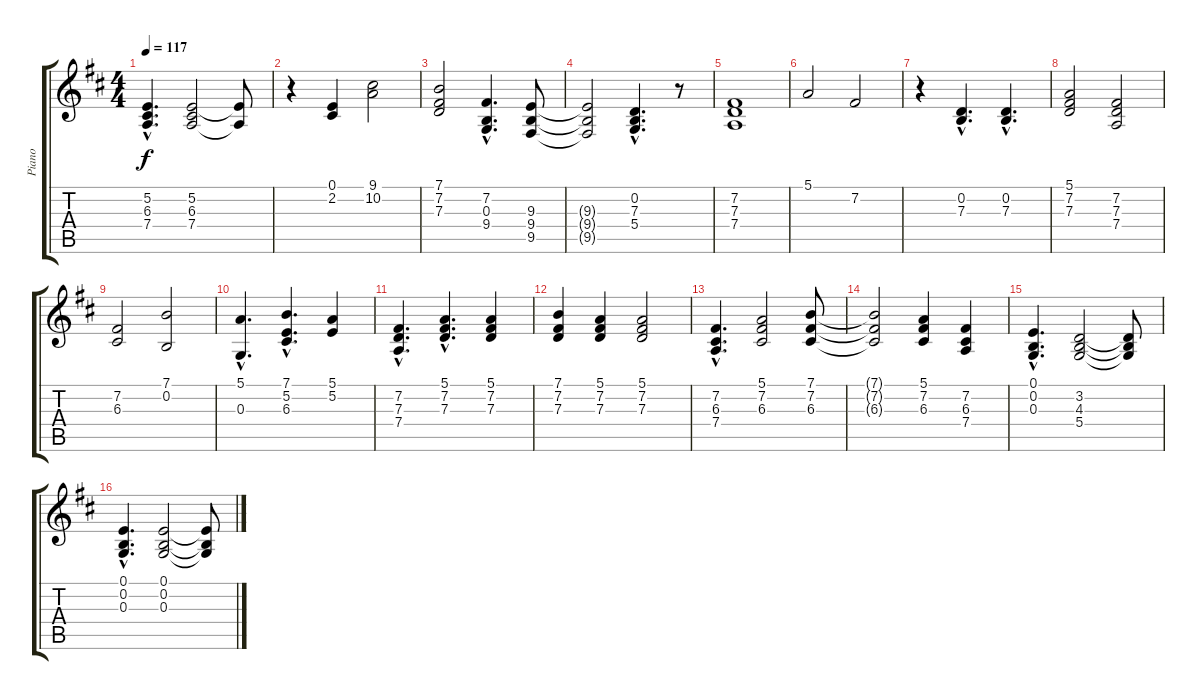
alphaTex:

\track ("Piano" "Piano") {instrument honkytonkpiano}
\staff {score tabs}
\tuning (E4 B3 G3 D3 A2 E2) {hide}
\ts (4 4)
\tempo 117
\clef g2
\ks d
(5.2{hac} 6.3{hac} 7.4{hac}).4{d dy f} (5.2 6.3 7.4).2 (5.2{t} 7.4{t}).8 |
r.4 (0.1 2.2).4 (9.1 10.2).2 |
(7.1 7.2 7.3).2 (7.2{hac} 0.3{hac} 9.4{hac}).4{d} (9.3 9.4 9.5).8 |
(9.3{t} 9.4{t} 9.5{t}).2 (0.2{hac} 7.3{hac} 5.4{hac}).4{d} r.8 |
(7.2 7.3 7.4).1 |
5.1.2 7.2.2 |
r.4 (0.2{hac} 7.3{hac}).4{d} (0.2{hac} 7.3{hac}).4{d} |
(5.1 7.2 7.3).2 (7.2 7.3 7.4).2 |
(7.2 6.3).2 (7.1 0.2).2 |
(5.1{hac} 0.3{hac}).4{d} (7.1{hac} 5.2{hac} 6.3{hac}).4{d} (5.1 5.2).4 |
(7.2{hac} 7.3{hac} 7.4{hac}).4{d} (5.1{hac} 7.2{hac} 7.3{hac}).4{d} (5.1 7.2 7.3).4 |
(7.1 7.2 7.3).4 (5.1 7.2 7.3).4 (5.1 7.2 7.3).2 |
(7.2{hac} 6.3{hac} 7.4{hac}).4{d} (5.1 7.2 6.3).2 (7.1 7.2 6.3).8 |
(7.1{t} 7.2{t} 6.3{t}).2 (5.1 7.2 6.3).4 (7.2 6.3 7.4).4 |
(0.1{hac} 0.2{hac} 0.3{hac}).4{d} (3.2 4.3 5.4).2 (3.2{t} 4.3{t} 5.4{t}).8 |
(0.1{hac} 0.2{hac} 0.3{hac}).4{d} (0.1 0.2 0.3).2 (0.1{t} 0.2{t} 0.3{t}).8
